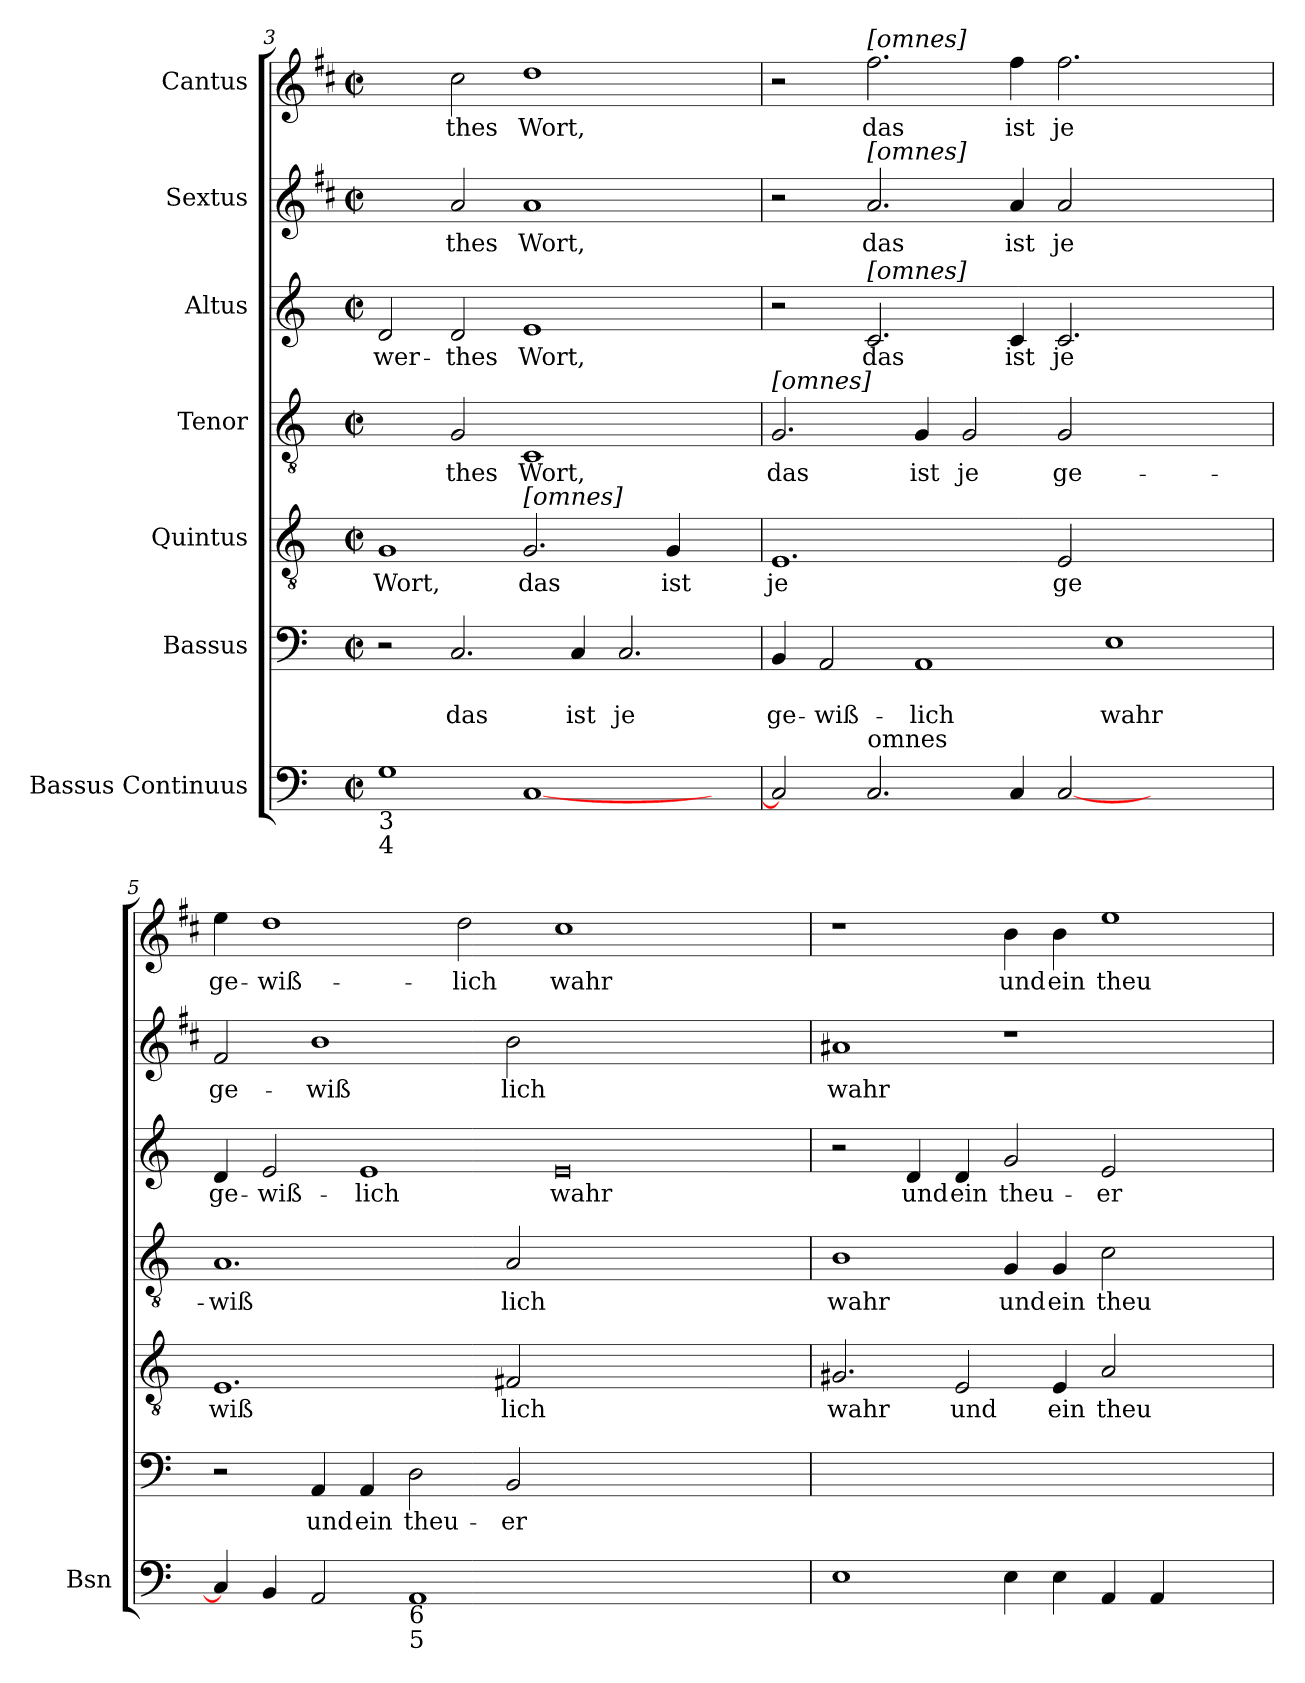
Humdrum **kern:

**kern	**kern	**text	**text	**kern	**text	**kern	**text	**kern	**text	**kern	**text	**kern	**text
*part7	*part6	*part6	*part6	*part5	*part5	*part4	*part4	*part3	*part3	*part2	*part2	*part1	*part1
*staff7	*staff6	*staff6	*staff6	*staff5	*staff5	*staff4	*staff4	*staff3	*staff3	*staff2	*staff2	*staff1	*staff1
*I"Bassus Continuus	*I"Bassus	*	*	*I"Quintus	*	*I"Tenor	*	*I"Altus	*	*I"Sextus	*	*I"Cantus	*
*I'Bsn	*	*	*	*	*	*	*	*	*	*	*	*	*
!!LO:LB:g=z
*clefF4	*clefF4	*	*	*clefGv2	*	*clefGv2	*	*clefG2	*	*clefG2	*	*clefG2	*
*	*	*	*	*	*	*	*	*	*	*ITrd1c2	*	*ITrd1c2	*
*k[]	*k[]	*	*	*k[]	*	*k[]	*	*k[]	*	*k[]	*	*k[]	*
*C:	*C:	*	*	*C:	*	*C:	*	*C:	*	*C:	*	*C:	*
*M4/2	*M4/2	*	*	*M4/2	*	*M4/2	*	*M4/2	*	*M4/2	*	*M4/2	*
*met(c|)	*met(c|)	*	*	*met(c|)	*	*met(c|)	*	*met(c|)	*	*met(c|)	*	*met(c|)	*
=3	=3	=3	=3	=3	=3	=3	=3	=3	=3	=3	=3	=3	=3
!LO:TX:b:t=3	!	!	!	!	!	!	!	!	!	!	!	!	!
!LO:TX:b:t=4	!	!	!	!	!	!	!	!	!	!	!	!	!
!	!	!	!	!	!LO:LY:b	!	!	!	!LO:LY:b	!	!	!	!
1G	2r	.	.	1G	Wort,	2Gyy]	.	2d	wer-	2gyy]	.	2ccyy]	.
!	!	!	!LO:LY:b	!	!	!	!LO:LY:b	!	!LO:LY:b	!	!LO:LY:b	!	!LO:LY:b
.	2.C	.	das	.	.	2G	-thes	2d	-thes	2g	-thes	2b	thes
!	!	!	!	!LO:TX:a:t=[omnes]	!	!	!	!	!	!	!	!	!
!	!	!	!	!	!LO:LY:b	!	!LO:LY:b	!	!LO:LY:b	!	!LO:LY:b	!	!LO:LY:b
[1C	.	.	.	2.G	das	1C	Wort,	1e	Wort,	1g	Wort,	1cc	Wort,
!	!	!	!LO:LY:b	!	!	!	!	!	!	!	!	!	!
.	4C	.	ist	.	.	.	.	.	.	.	.	.	.
!	!	!	!LO:LY:b	!	!	!	!	!	!	!	!	!	!
.	2.C	.	je	.	.	.	.	.	.	.	.	.	.
!	!	!	!	!	!LO:LY:b	!	!	!	!	!	!	!	!
.	.	.	.	4G	ist	.	.	.	.	.	.	.	.
4ryy	.	.	.	4ryy	.	4ryy	.	4ryy	.	4ryy	.	4ryy	.
=4	=4	=4	=4	=4	=4	=4	=4	=4	=4	=4	=4	=4	=4
!	!	!	!	!	!	!LO:TX:a:t=[omnes]	!	!	!	!	!	!	!
!	!	!	!LO:LY:b	!	!LO:LY:b	!	!LO:LY:b	!	!	!	!	!	!
2C]	4BB	.	ge-	1.E	je	2.G	das	2r	.	2r	.	2r	.
!	!	!	!LO:LY:b	!	!	!	!	!	!	!	!	!	!
.	2AA	.	-wiß-	.	.	.	.	.	.	.	.	.	.
!	!	!	!	!	!	!	!	!	!	!	!	!LO:TX:a:t=[omnes]	!
!	!	!	!	!	!	!	!	!	!	!LO:TX:a:t=[omnes]	!	!	!
!	!	!	!	!	!	!	!	!LO:TX:a:t=[omnes]	!	!	!	!	!
!LO:TX:a:t=omnes	!	!	!	!	!	!	!	!	!	!	!	!	!
!	!	!	!	!	!	!	!	!	!LO:LY:b	!	!LO:LY:b	!	!LO:LY:b
2.C	.	.	.	.	.	.	.	2.c	das	2.g	das	2.ee	das
!	!	!	!LO:LY:b	!	!	!	!LO:LY:b	!	!	!	!	!	!
.	1AA	.	-lich	.	.	4G	ist	.	.	.	.	.	.
!	!	!	!	!	!	!	!LO:LY:b	!	!	!	!	!	!
.	.	.	.	.	.	2G	je	.	.	.	.	.	.
!	!	!	!	!	!	!	!	!	!LO:LY:b	!	!LO:LY:b	!	!LO:LY:b
4C	.	.	.	.	.	.	.	4c	ist	4g	ist	4ee	ist
!	!	!	!	!	!LO:LY:b	!	!LO:LY:b	!	!LO:LY:b	!	!LO:LY:b	!	!LO:LY:b
[2C	.	.	.	2E	ge	2G	ge-	2.c	je	2g	je	2.ee	je
!	!	!	!LO:LY:b	!	!	!	!	!	!	!	!	!	!
.	1E	.	wahr	.	.	.	.	.	.	.	.	.	.
2.ryy	.	.	.	2.ryy	.	2.ryy	.	.	.	2.ryy	.	.	.
.	.	.	.	.	.	.	.	2ryy	.	.	.	2ryy	.
=5A	=5A	=5A	=5A	=5A	=5A	=5A	=5A	=5A	=5A	=5A	=5A	=5A	=5A
!	!	!	!	!	!LO:LY:b	!	!LO:LY:b	!	!LO:LY:b	!	!LO:LY:b	!	!LO:LY:b
4C]	2r	.	.	1.E	wiß	1.A	-wiß	4d	ge-	2e	ge-	4dd	ge-
!	!	!	!	!	!	!	!	!	!LO:LY:b	!	!	!	!LO:LY:b
4BB	.	.	.	.	.	.	.	2e	-wiß-	.	.	1cc	-wiß-
!	!	!LO:LY:b	!	!	!	!	!	!	!	!	!LO:LY:b	!	!
2AA	4AA	und	.	.	.	.	.	.	.	1a	-wiß	.	.
!	!	!LO:LY:b	!	!	!	!	!	!	!LO:LY:b	!	!	!	!
.	4AA	ein	.	.	.	.	.	1e	-lich	.	.	.	.
!LO:TX:b:t=6	!	!	!	!	!	!	!	!	!	!	!	!	!
!LO:TX:b:t=5	!	!	!	!	!	!	!	!	!	!	!	!	!
!	!	!LO:LY:b	!	!	!	!	!	!	!	!	!	!	!
1AA	2D	theu-	.	.	.	.	.	.	.	.	.	.	.
!	!	!	!	!	!	!	!	!	!	!	!	!	!LO:LY:b
.	.	.	.	.	.	.	.	.	.	.	.	2cc	-lich
!	!	!LO:LY:b	!	!	!LO:LY:b	!	!LO:LY:b	!	!	!	!LO:LY:b	!	!
.	2BB	-er	.	2F#X	lich	2A	lich	.	.	2a	lich	.	.
!	!	!	!	!	!	!	!	!	!LO:LY:b	!	!	!	!LO:LY:b
.	.	.	.	.	.	.	.	0e	wahr	.	.	1b	wahr
1..ryy	1..ryy	.	.	1..ryy	.	1..ryy	.	.	.	1..ryy	.	.	.
.	.	.	.	.	.	.	.	.	.	.	.	1ryy	.
=5B	=5B	=5B	=5B	=5B	=5B	=5B	=5B	=5B	=5B	=5B	=5B	=5B	=5B
!	!	!LO:LY:b	!	!	!LO:LY:b	!	!LO:LY:b	!	!	!	!LO:LY:b	!	!
1E	[1Eyy	wer	.	2.G#X	wahr	1B	wahr	2r	.	1g#X	wahr	1r	.
!	!	!	!	!	!	!	!	!	!LO:LY:b	!	!	!	!
.	.	.	.	.	.	.	.	4d	und	.	.	.	.
!	!	!	!	!	!LO:LY:b	!	!	!	!LO:LY:b	!	!	!	!
.	.	.	.	2E	und	.	.	4d	ein	.	.	.	.
!	!	!	!	!	!	!	!LO:LY:b	!	!LO:LY:b	!	!	!	!LO:LY:b
4E	1.ryy	.	.	.	.	4G	und	2g	theu-	1r	.	4a	und
!	!	!	!	!	!LO:LY:b	!	!LO:LY:b	!	!	!	!	!	!LO:LY:b
4E	.	.	.	4E	ein	4G	ein	.	.	.	.	4a	ein
!	!	!	!	!	!LO:LY:b	!	!LO:LY:b	!	!LO:LY:b	!	!	!	!LO:LY:b
4AA	.	.	.	2A	theu-	2c	theu-	2e	-er	.	.	1dd	theu
4AA	.	.	.	.	.	.	.	.	.	.	.	.	.
2ryy	.	.	.	2ryy	.	2ryy	.	2ryy	.	2ryy	.	.	.
=	=	=	=	=	=	=	=	=	=	=	=	=	=
*-	*-	*-	*-	*-	*-	*-	*-	*-	*-	*-	*-	*-	*-
